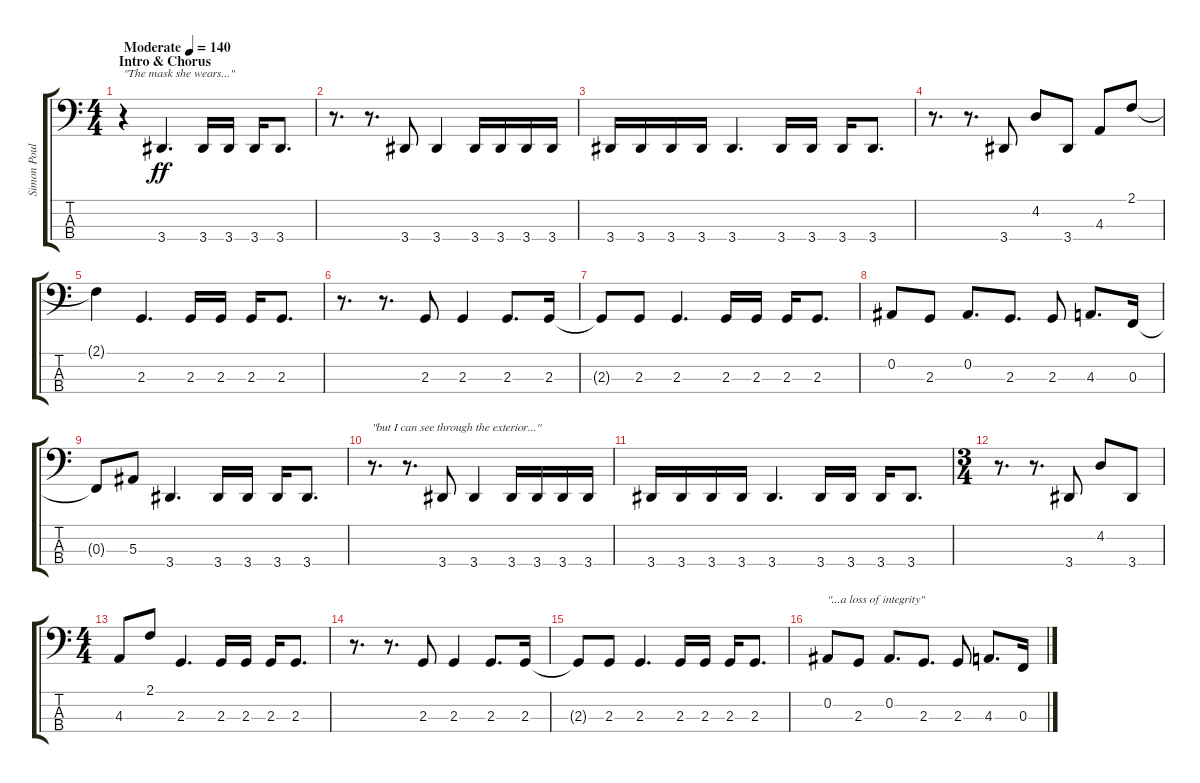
\track ("Simon Poulton (Bass)" "Simon Poul") {instrument electricbassfinger}
\staff {score tabs}
\tuning (Eb2 Bb1 F1 C1) {hide}
\ts (4 4)
\section ("" "Intro & Chorus")
\tempo (140 "Moderate")
\clef f4
\ks c
r.4{txt "\"The mask she wears...\"" dy ff instrument electricbassfinger} 3.4.4{d} 3.4.16 3.4.16 3.4.16 3.4.8{d} |
r.8{d} r.8{d} 3.4.8 3.4.4 3.4.16 3.4.16 3.4.16 3.4.16 |
3.4.16 3.4.16 3.4.16 3.4.16 3.4.4{d} 3.4.16 3.4.16 3.4.16 3.4.8{d} |
r.8{d} r.8{d} 3.4.8 4.2.8 3.4.8 4.3.8 2.1.8 |
2.1{t}.4 2.3.4{d} 2.3.16 2.3.16 2.3.16 2.3.8{d} |
r.8{d} r.8{d} 2.3.8 2.3.4 2.3.8{d} 2.3.16 |
2.3{t}.8 2.3.8 2.3.4{d} 2.3.16 2.3.16 2.3.16 2.3.8{d} |
0.2.8 2.3.8 0.2.8{d} 2.3.8{d} 2.3.8 4.3.8{d} 0.3.16 |
0.3{t}.8 5.3.8 3.4.4{d} 3.4.16 3.4.16 3.4.16 3.4.8{d} |
r.8{d txt "\"but I can see through the exterior...\""} r.8{d} 3.4.8 3.4.4 3.4.16 3.4.16 3.4.16 3.4.16 |
3.4.16 3.4.16 3.4.16 3.4.16 3.4.4{d} 3.4.16 3.4.16 3.4.16 3.4.8{d} |
\ts (3 4)
r.8{d} r.8{d} 3.4.8 4.2.8 3.4.8 |
\ts (4 4)
4.3.8 2.1.8 2.3.4{d} 2.3.16 2.3.16 2.3.16 2.3.8{d} |
r.8{d} r.8{d} 2.3.8 2.3.4 2.3.8{d} 2.3.16 |
2.3{t}.8 2.3.8 2.3.4{d} 2.3.16 2.3.16 2.3.16 2.3.8{d} |
0.2.8{txt "\"...a loss of integrity\""} 2.3.8 0.2.8{d} 2.3.8{d} 2.3.8 4.3.8{d} 0.3.16
